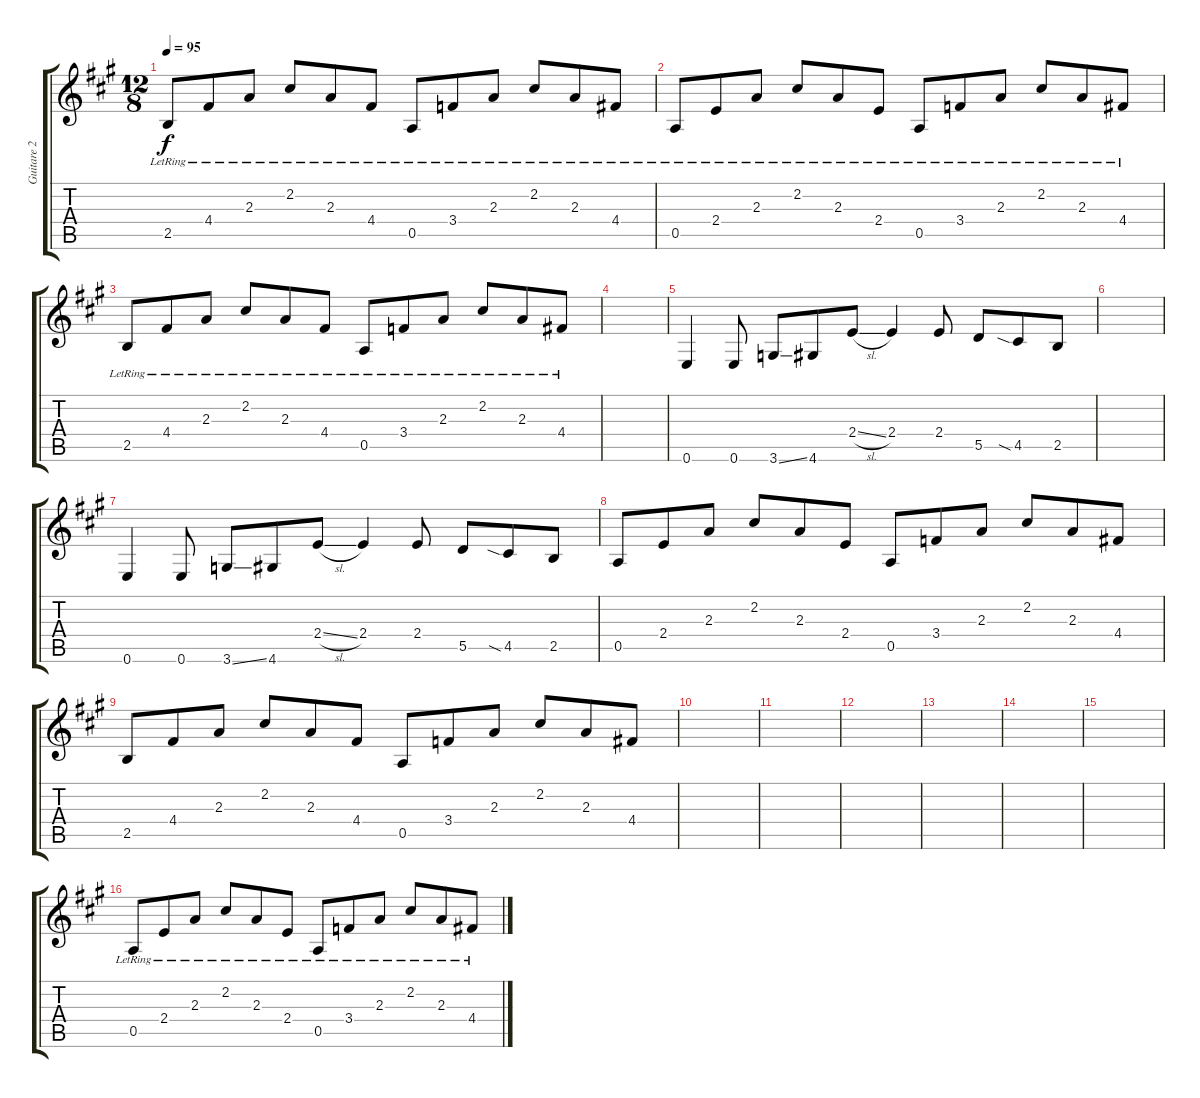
\track ("Guitare 2" "Guitare 2") {instrument acousticguitarnylon}
\staff {score tabs}
\tuning (E4 B3 G3 D3 A2 E2) {hide}
\ts (12 8)
\tempo 95
\clef g2
\ks a
2.5{lr}.8{dy f} 4.4{lr}.8 2.3{lr}.8 2.2{lr}.8 2.3{lr}.8 4.4{lr}.8 0.5{lr}.8 3.4{lr}.8 2.3{lr}.8 2.2{lr}.8 2.3{lr}.8 4.4{lr}.8 |
0.5{lr}.8 2.4{lr}.8 2.3{lr}.8 2.2{lr}.8 2.3{lr}.8 2.4{lr}.8 0.5{lr}.8 3.4{lr}.8 2.3{lr}.8 2.2{lr}.8 2.3{lr}.8 4.4{lr}.8 |
2.5{lr}.8 4.4{lr}.8 2.3{lr}.8 2.2{lr}.8 2.3{lr}.8 4.4{lr}.8 0.5{lr}.8 3.4{lr}.8 2.3{lr}.8 2.2{lr}.8 2.3{lr}.8 4.4{lr}.8 |
|
0.6.4 0.6.8 3.6{ss}.8 4.6.8 2.4{sl}.8 2.4.4 2.4.8 5.5.8 4.5{sia}.8 2.5.8 |
|
0.6.4 0.6.8 3.6{ss}.8 4.6.8 2.4{sl}.8 2.4.4 2.4.8 5.5.8 4.5{sia}.8 2.5.8 |
0.5.8 2.4.8 2.3.8 2.2.8 2.3.8 2.4.8 0.5.8 3.4.8 2.3.8 2.2.8 2.3.8 4.4.8 |
2.5.8 4.4.8 2.3.8 2.2.8 2.3.8 4.4.8 0.5.8 3.4.8 2.3.8 2.2.8 2.3.8 4.4.8 |
|
|
|
|
|
|
0.5{lr}.8 2.4{lr}.8 2.3{lr}.8 2.2{lr}.8 2.3{lr}.8 2.4{lr}.8 0.5{lr}.8 3.4{lr}.8 2.3{lr}.8 2.2{lr}.8 2.3{lr}.8 4.4{lr}.8
